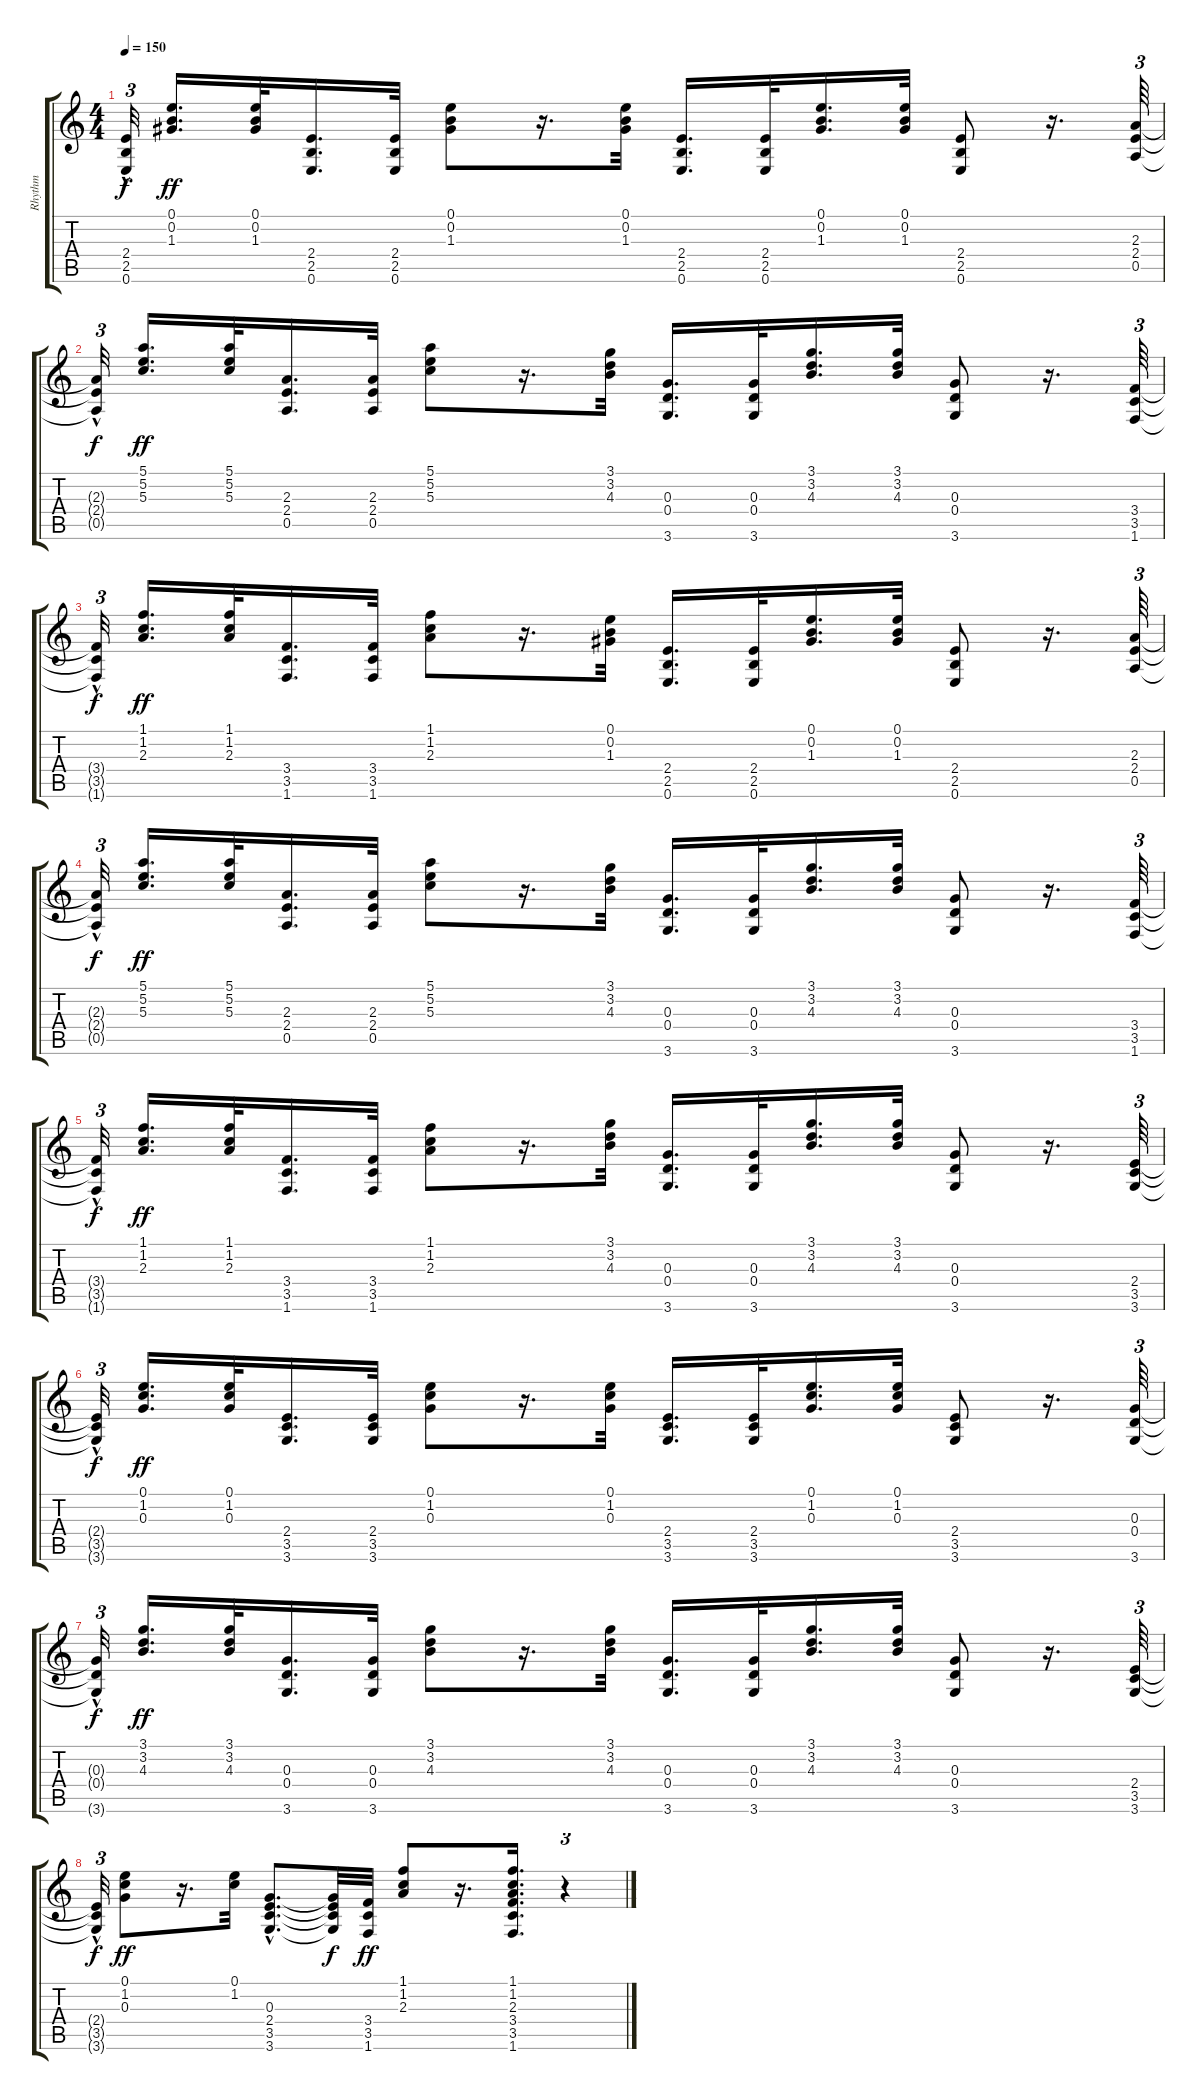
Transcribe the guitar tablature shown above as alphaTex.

\track ("Rhythm" "Rhythm") {instrument electricguitarjazz}
\staff {score tabs}
\tuning (E4 B3 G3 D3 A2 E2) {hide}
\ts (4 4)
\tempo 150
\clef g2
\ks c
(2.4{hac t} 2.5{hac t} 0.6{hac t}).32{tu (3 2) dy f} (0.1 0.2 1.3).16{d dy ff} (0.1 0.2 1.3).32 (2.4 2.5 0.6).16{d} (2.4 2.5 0.6).32 (0.1 0.2 1.3).8 r.16{d} (0.1 0.2 1.3).32 (2.4 2.5 0.6).16{d} (2.4 2.5 0.6).32 (0.1 0.2 1.3).16{d} (0.1 0.2 1.3).32 (2.4 2.5 0.6).8 r.16{d} (2.3 2.4 0.5).64{tu (3 2)} |
(2.3{hac t} 2.4{hac t} 0.5{hac t}).32{tu (3 2) dy f} (5.1 5.2 5.3).16{d dy ff} (5.1 5.2 5.3).32 (2.3 2.4 0.5).16{d} (2.3 2.4 0.5).32 (5.1 5.2 5.3).8 r.16{d} (3.1 3.2 4.3).32 (0.3 0.4 3.6).16{d} (0.3 0.4 3.6).32 (3.1 3.2 4.3).16{d} (3.1 3.2 4.3).32 (0.3 0.4 3.6).8 r.16{d} (3.4 3.5 1.6).64{tu (3 2)} |
(3.4{hac t} 3.5{hac t} 1.6{hac t}).32{tu (3 2) dy f} (1.1 1.2 2.3).16{d dy ff} (1.1 1.2 2.3).32 (3.4 3.5 1.6).16{d} (3.4 3.5 1.6).32 (1.1 1.2 2.3).8 r.16{d} (0.1 0.2 1.3).32 (2.4 2.5 0.6).16{d} (2.4 2.5 0.6).32 (0.1 0.2 1.3).16{d} (0.1 0.2 1.3).32 (2.4 2.5 0.6).8 r.16{d} (2.3 2.4 0.5).64{tu (3 2)} |
(2.3{hac t} 2.4{hac t} 0.5{hac t}).32{tu (3 2) dy f} (5.1 5.2 5.3).16{d dy ff} (5.1 5.2 5.3).32 (2.3 2.4 0.5).16{d} (2.3 2.4 0.5).32 (5.1 5.2 5.3).8 r.16{d} (3.1 3.2 4.3).32 (0.3 0.4 3.6).16{d} (0.3 0.4 3.6).32 (3.1 3.2 4.3).16{d} (3.1 3.2 4.3).32 (0.3 0.4 3.6).8 r.16{d} (3.4 3.5 1.6).64{tu (3 2)} |
(3.4{hac t} 3.5{hac t} 1.6{hac t}).32{tu (3 2) dy f} (1.1 1.2 2.3).16{d dy ff} (1.1 1.2 2.3).32 (3.4 3.5 1.6).16{d} (3.4 3.5 1.6).32 (1.1 1.2 2.3).8 r.16{d} (3.1 3.2 4.3).32 (0.3 0.4 3.6).16{d} (0.3 0.4 3.6).32 (3.1 3.2 4.3).16{d} (3.1 3.2 4.3).32 (0.3 0.4 3.6).8 r.16{d} (2.4 3.5 3.6).64{tu (3 2)} |
(2.4{hac t} 3.5{hac t} 3.6{hac t}).32{tu (3 2) dy f} (0.1 1.2 0.3).16{d dy ff} (0.1 1.2 0.3).32 (2.4 3.5 3.6).16{d} (2.4 3.5 3.6).32 (0.1 1.2 0.3).8 r.16{d} (0.1 1.2 0.3).32 (2.4 3.5 3.6).16{d} (2.4 3.5 3.6).32 (0.1 1.2 0.3).16{d} (0.1 1.2 0.3).32 (2.4 3.5 3.6).8 r.16{d} (0.3 0.4 3.6).64{tu (3 2)} |
(0.3{hac t} 0.4{hac t} 3.6{hac t}).32{tu (3 2) dy f} (3.1 3.2 4.3).16{d dy ff} (3.1 3.2 4.3).32 (0.3 0.4 3.6).16{d} (0.3 0.4 3.6).32 (3.1 3.2 4.3).8 r.16{d} (3.1 3.2 4.3).32 (0.3 0.4 3.6).16{d} (0.3 0.4 3.6).32 (3.1 3.2 4.3).16{d} (3.1 3.2 4.3).32 (0.3 0.4 3.6).8 r.16{d} (2.4 3.5 3.6).64{tu (3 2)} |
(2.4{hac t} 3.5{hac t} 3.6{hac t}).32{tu (3 2) dy f} (0.1 1.2 0.3).8{dy ff} r.16{d} (0.1 1.2).32 (0.3{hac} 2.4{hac} 3.5{hac} 3.6{hac}).8{d} (0.3{t} 2.4{t} 3.5{t} 3.6{t}).32{dy f} (3.4 3.5 1.6).32{dy ff} (1.1 1.2 2.3).8 r.16{d} (1.1 1.2 2.3 3.4 3.5 1.6).16{d} r.4{tu (3 2)}
